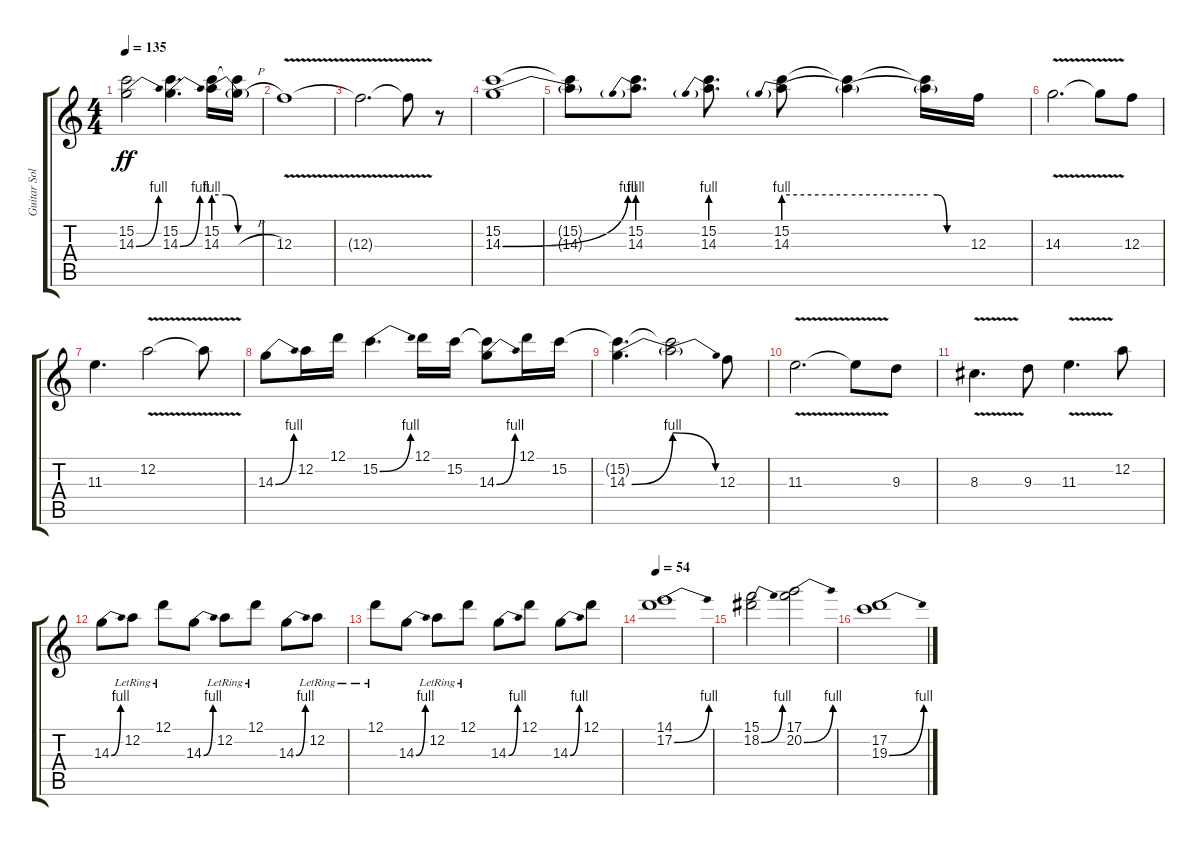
\track ("Guitar Solo" "Guitar Sol") {instrument distortionguitar}
\staff {score tabs}
\tuning (D4 A3 F3 C3 G2 D2) {hide}
\ts (4 4)
\tempo 135
\clef g2
\ks c
(15.2 14.3{be (bend 0 0 60 4)}).2{dy ff} (15.2 14.3{be (bend 0 0 60 4)}).4{d} (15.2 14.3{be (custom 0 4 15 4 30 0 60 0)}).16 (15.2{t} 14.3{h t}).16 |
12.3{v}.1 |
12.3{v t}.2{d} 12.3{v t}.8 r.8 |
(15.2 14.3{be (bend 0 0 60 4)}).1 |
(15.2{t} 14.3{t}).8 (15.2 14.3{be (prebend 0 4 60 4)}).8{d} (15.2 14.3{be (prebend 0 4 60 4)}).8{d} (15.2 14.3{be (prebend 0 4 60 4)}).8 (15.2{t} 14.3{be (hold 0 4 60 4) t}).4 (15.2{t} 14.3{be (custom 0 4 15 4 30 0 60 0) t}).16 12.3.16 |
14.3{v}.2{d} 14.3{v t}.8 12.3.8 |
11.3.4{d} 12.2{v}.2 12.2{v t}.8 |
14.3{be (bend 0 0 60 4)}.8 12.2.16 12.1.16 15.2{be (bend 0 0 60 4)}.4{d} 12.1.16 15.2.16 (15.2{t} 14.3{be (bend 0 0 60 4)}).8 12.1.16 15.2.16 |
(15.2{t} 14.3{be (bend 0 0 60 4)}).4{d} (15.2{t} 14.3{be (release 0 4 60 0) t}).2 12.3.8 |
11.3{v}.2{d} 11.3{v t}.8 9.3.8 |
8.3{v}.4{d} 9.3.8 11.3{v}.4{d} 12.2.8 |
14.3{be (bend 0 0 60 4)}.8 12.2{lr}.8 12.1{lr}.8 14.3{be (bend 0 0 60 4)}.8 12.2{lr}.8 12.1{lr}.8 14.3{be (bend 0 0 60 4)}.8 12.2{lr}.8 |
12.1{lr}.8 14.3{be (bend 0 0 60 4)}.8 12.2{lr}.8 12.1{lr}.8 14.3{be (bend 0 0 60 4)}.8 12.1.8 14.3{be (bend 0 0 60 4)}.8 12.1.8 |
\tempo 54
(14.1 17.2{be (bend 0 0 60 4)}).1 |
(15.1 18.2{be (bend 0 0 60 4)}).2 (17.1 20.2{be (bend 0 0 60 4)}).2 |
(17.2 19.3{be (bend 0 0 60 4)}).1
